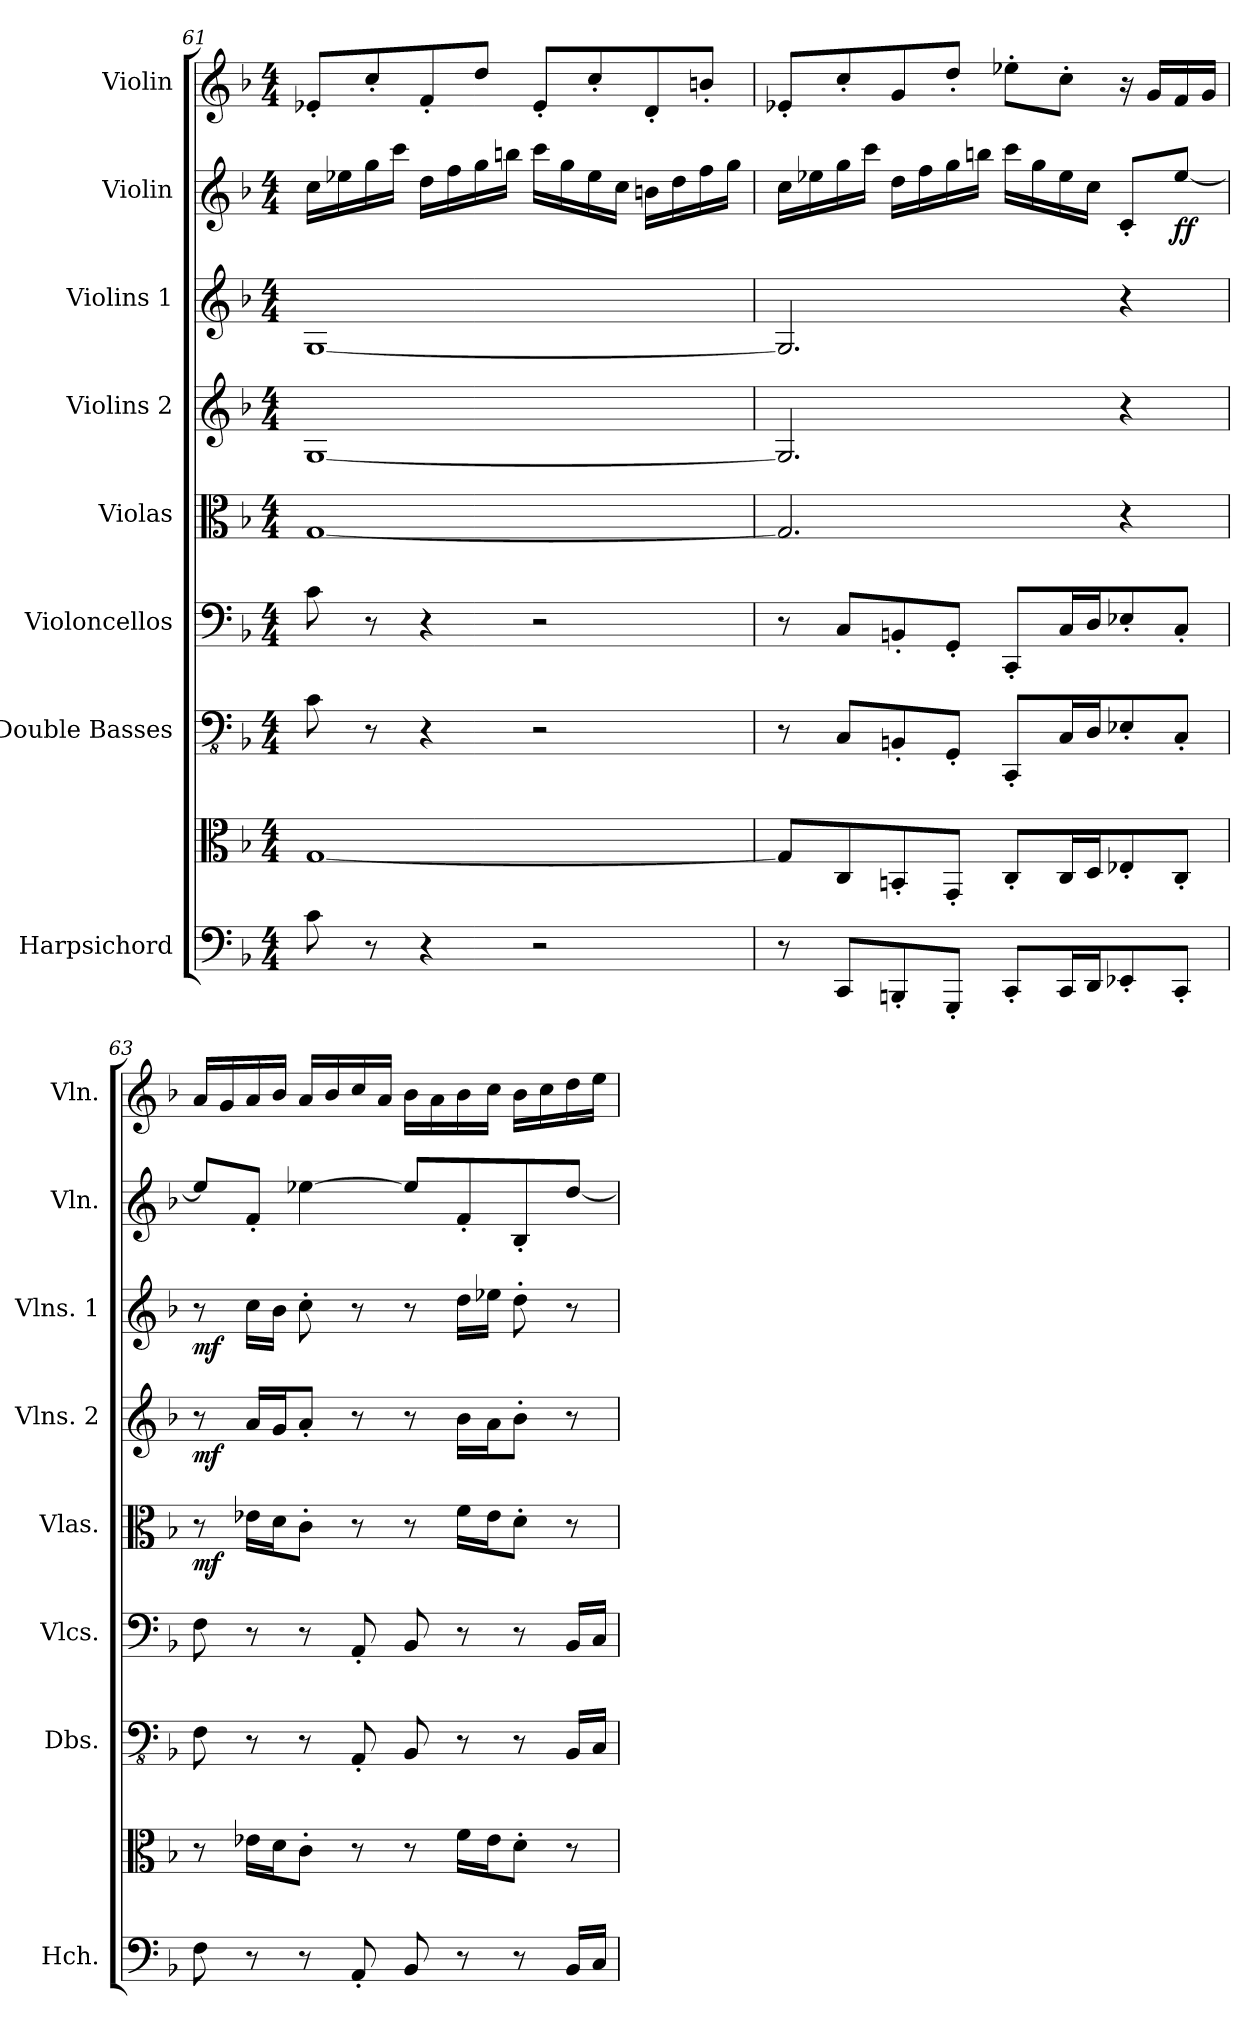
**kern	**kern	**kern	**kern	**kern	**dynam	**kern	**dynam	**kern	**dynam	**kern	**dynam	**kern
*part8	*part8	*part7	*part6	*part5	*part5	*part4	*part4	*part3	*part3	*part2	*part2	*part1
*staff9	*staff8	*staff7	*staff6	*staff5	*staff5	*staff4	*staff4	*staff3	*staff3	*staff2	*staff2	*staff1
*I"Harpsichord	*	*I"Double Basses	*I"Violoncellos	*I"Violas	*	*I"Violins 2	*	*I"Violins 1	*	*I"Violin	*	*I"Violin
*I'Hch.	*	*I'Dbs.	*I'Vlcs.	*I'Vlas.	*	*I'Vlns. 2	*	*I'Vlns. 1	*	*I'Vln.	*	*I'Vln.
*clefF4	*clefC3	*clefFv4	*clefF4	*clefC3	*	*clefG2	*	*clefG2	*	*clefG2	*	*clefG2
*k[b-]	*k[b-]	*k[b-]	*k[b-]	*k[b-]	*	*k[b-]	*	*k[b-]	*	*k[b-]	*	*k[b-]
*F:	*F:	*F:	*F:	*F:	*	*F:	*	*F:	*	*F:	*	*F:
*M4/4	*M4/4	*M4/4	*M4/4	*M4/4	*	*M4/4	*	*M4/4	*	*M4/4	*	*M4/4
=61	=61	=61	=61	=61	=61	=61	=61	=61	=61	=61	=61	=61
8c\	[1G	8C\	8c\	[1G	.	[1G	.	[1G	.	16cc\LL	.	8e-X'/L
.	.	.	.	.	.	.	.	.	.	16ee-X\	.	.
8r	.	8r	8r	.	.	.	.	.	.	16gg\	.	8cc'/
.	.	.	.	.	.	.	.	.	.	16ccc\JJ	.	.
4r	.	4r	4r	.	.	.	.	.	.	16dd\LL	.	8f'/
.	.	.	.	.	.	.	.	.	.	16ff\	.	.
.	.	.	.	.	.	.	.	.	.	16gg\	.	8dd/J
.	.	.	.	.	.	.	.	.	.	16bbn\JJ	.	.
2r	.	2r	2r	.	.	.	.	.	.	16ccc\LL	.	8e-'/L
.	.	.	.	.	.	.	.	.	.	16gg\	.	.
.	.	.	.	.	.	.	.	.	.	16ee-\	.	8cc'/
.	.	.	.	.	.	.	.	.	.	16cc\JJ	.	.
.	.	.	.	.	.	.	.	.	.	16bn\LL	.	8d'/
.	.	.	.	.	.	.	.	.	.	16dd\	.	.
.	.	.	.	.	.	.	.	.	.	16ff\	.	8bn'/J
.	.	.	.	.	.	.	.	.	.	16gg\JJ	.	.
!!LO:PB:g=z
=62	=62	=62	=62	=62	=62	=62	=62	=62	=62	=62	=62	=62
8r	8G/L]	8r	8r	2.G/]	.	2.G/]	.	2.G/]	.	16cc\LL	.	8e-X'/L
.	.	.	.	.	.	.	.	.	.	16ee-X\	.	.
8CC/L	8C/	8CC/L	8C/L	.	.	.	.	.	.	16gg\	.	8cc'/
.	.	.	.	.	.	.	.	.	.	16ccc\JJ	.	.
8BBBn'/	8BBn'/	8BBBn'/	8BBn'/	.	.	.	.	.	.	16dd\LL	.	8g/
.	.	.	.	.	.	.	.	.	.	16ff\	.	.
8GGG'/J	8GG'/J	8GGG'/J	8GG'/J	.	.	.	.	.	.	16gg\	.	8dd'/J
.	.	.	.	.	.	.	.	.	.	16bbn\JJ	.	.
8CC'/L	8C'/L	8CCC'/L	8CC'/L	.	.	.	.	.	.	16ccc\LL	.	8ee-X'\L
.	.	.	.	.	.	.	.	.	.	16gg\	.	.
16CC/L	16C/L	16CC/L	16C/L	.	.	.	.	.	.	16ee-\	.	8cc'\J
16DD/J	16D/J	16DD/J	16D/J	.	.	.	.	.	.	16cc\JJ	.	.
8EE-X'/	8E-X'/	8EE-X'/	8E-X'/	4r	.	4r	.	4r	.	8c'/L	.	16r
.	.	.	.	.	.	.	.	.	.	.	.	16g/LL
!	!	!	!	!	!	!	!	!	!	!	!LO:DY:b	!
8CC'/J	8C'/J	8CC'/J	8C'/J	.	.	.	.	.	.	[8ee-/J	ff	16f/
.	.	.	.	.	.	.	.	.	.	.	.	16g/JJ
!!LO:PB:g=z
=63	=63	=63	=63	=63	=63	=63	=63	=63	=63	=63	=63	=63
!	!	!	!	!	!LO:DY:b	!	!LO:DY:b	!	!LO:DY:b	!	!	!
8F\	8r	8FF\	8F\	8r	mf	8r	mf	8r	mf	8ee-/L]	.	16a/LL
.	.	.	.	.	.	.	.	.	.	.	.	16g/
8r	16e-X\LL	8r	8r	16e-X\LL	.	16a/LL	.	16cc\LL	.	8f'/J	.	16a/
.	16d\J	.	.	16d\J	.	16g/J	.	16b-\JJ	.	.	.	16b-/JJ
8r	8c'\J	8r	8r	8c'\J	.	8a'/J	.	8cc'\	.	[4ee-X\	.	16a/LL
.	.	.	.	.	.	.	.	.	.	.	.	16b-/
8AA'/	8r	8AAA'/	8AA'/	8r	.	8r	.	8r	.	.	.	16cc/
.	.	.	.	.	.	.	.	.	.	.	.	16a/JJ
8BB-/	8r	8BBB-/	8BB-/	8r	.	8r	.	8r	.	8ee-/L]	.	16b-\LL
.	.	.	.	.	.	.	.	.	.	.	.	16a\
8r	16f\LL	8r	8r	16f\LL	.	16b-\LL	.	16dd\LL	.	8f'/	.	16b-\
.	16e-\J	.	.	16e-\J	.	16a\J	.	16ee-X\JJ	.	.	.	16cc\JJ
8r	8d'\J	8r	8r	8d'\J	.	8b-'\J	.	8dd'\	.	8B-'/	.	16b-\LL
.	.	.	.	.	.	.	.	.	.	.	.	16cc\
16BB-/LL	8r	16BBB-/LL	16BB-/LL	8r	.	8r	.	8r	.	[8dd/J	.	16dd\
16C/JJ	.	16CC/JJ	16C/JJ	.	.	.	.	.	.	.	.	16ee\JJ
=	=	=	=	=	=	=	=	=	=	=	=	=
*-	*-	*-	*-	*-	*-	*-	*-	*-	*-	*-	*-	*-
